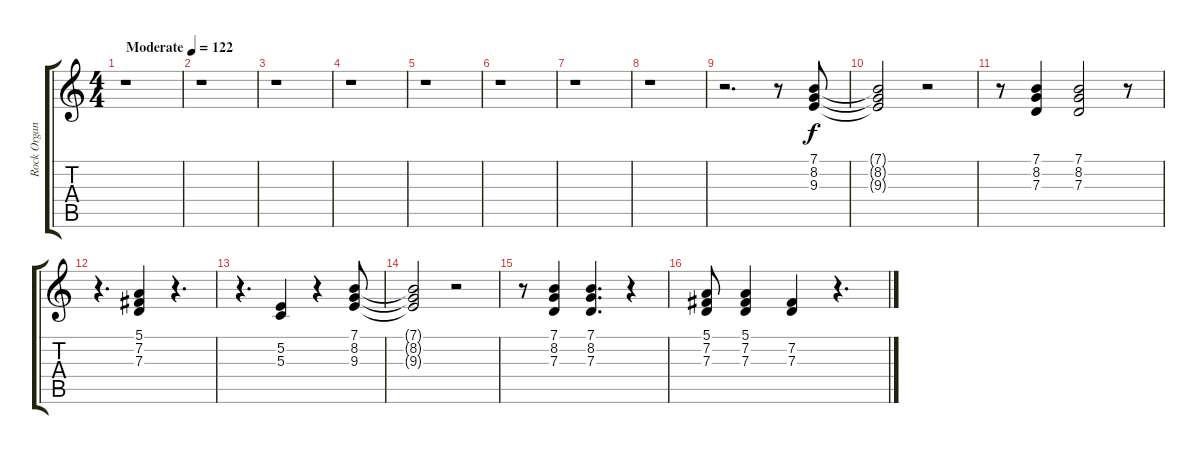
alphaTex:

\track ("Rock Organ" "Rock Organ") {instrument rockorgan}
\staff {score tabs}
\tuning (E4 B3 G3 D3 A2 E2) {hide}
\ts (4 4)
\tempo (122 "Moderate")
\clef g2
\ks c
r.1{dy f instrument rockorgan} |
r.1 |
r.1 |
r.1 |
r.1 |
r.1 |
r.1 |
r.1 |
r.2{d} r.8 (7.1 8.2 9.3).8 |
(7.1{t} 8.2{t} 9.3{t}).2 r.2 |
r.8 (7.1 8.2 7.3).4 (7.1 8.2 7.3).2 r.8 |
r.4{d} (5.1 7.2 7.3).4 r.4{d} |
r.4{d} (5.2 5.3).4 r.4 (7.1 8.2 9.3).8 |
(7.1{t} 8.2{t} 9.3{t}).2 r.2 |
r.8 (7.1 8.2 7.3).4 (7.1 8.2 7.3).4{d} r.4 |
(5.1 7.2 7.3).8 (5.1 7.2 7.3).4 (7.2 7.3).4 r.4{d}
